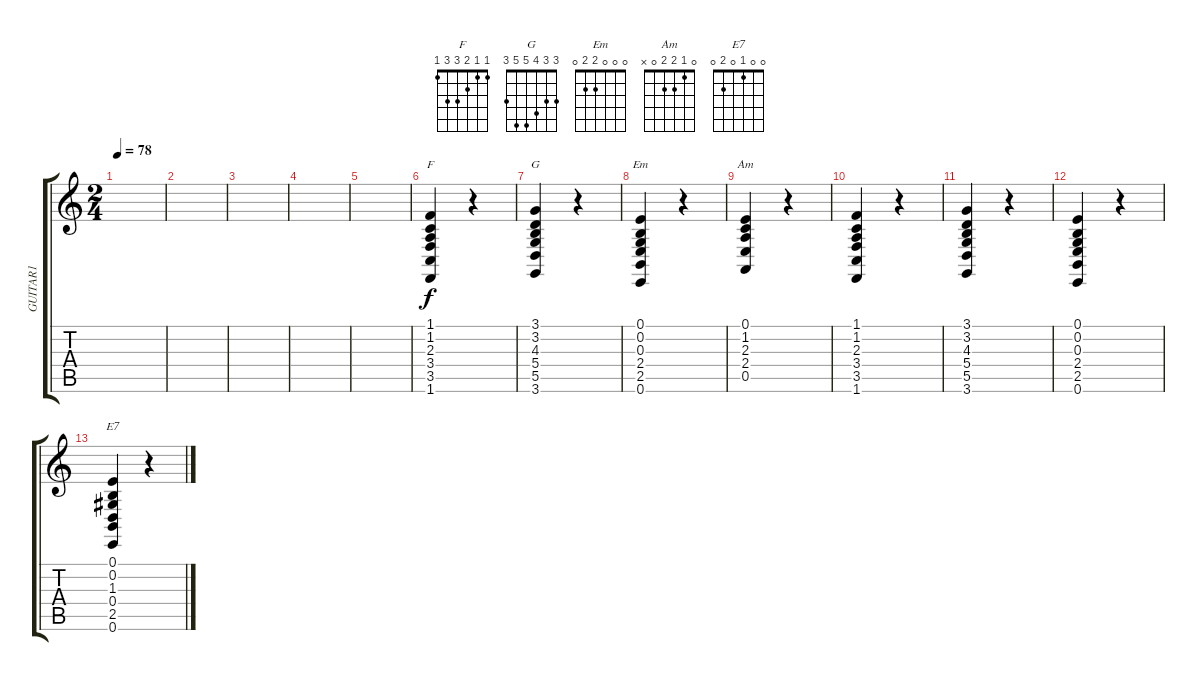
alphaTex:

\track ("GUITAR1" "GUITAR1") {instrument acousticgrandpiano}
\staff {score tabs}
\tuning (E4 B3 G3 D3 A2 E2) {hide}
\chord ("F" 1 1 2 3 3 1)
\chord ("G" 3 3 4 5 5 3)
\chord ("Em" 0 0 0 2 2 0)
\chord ("Am" 0 1 2 2 0 x)
\chord ("E7" 0 0 1 0 2 0)
\ts (2 4)
\tempo 78
\clef g2
\ks c
|
|
|
|
|
(1.1 1.2 2.3 3.4 3.5 1.6).4{ch "F"} r.4 |
(3.1 3.2 4.3 5.4 5.5 3.6).4{ch "G"} r.4 |
(0.1 0.2 0.3 2.4 2.5 0.6).4{ch "Em"} r.4 |
(0.1 1.2 2.3 2.4 0.5).4{ch "Am"} r.4 |
(1.1 1.2 2.3 3.4 3.5 1.6).4 r.4 |
(3.1 3.2 4.3 5.4 5.5 3.6).4 r.4 |
(0.1 0.2 0.3 2.4 2.5 0.6).4 r.4 |
(0.1 0.2 1.3 0.4 2.5 0.6).4{ch "E7"} r.4
